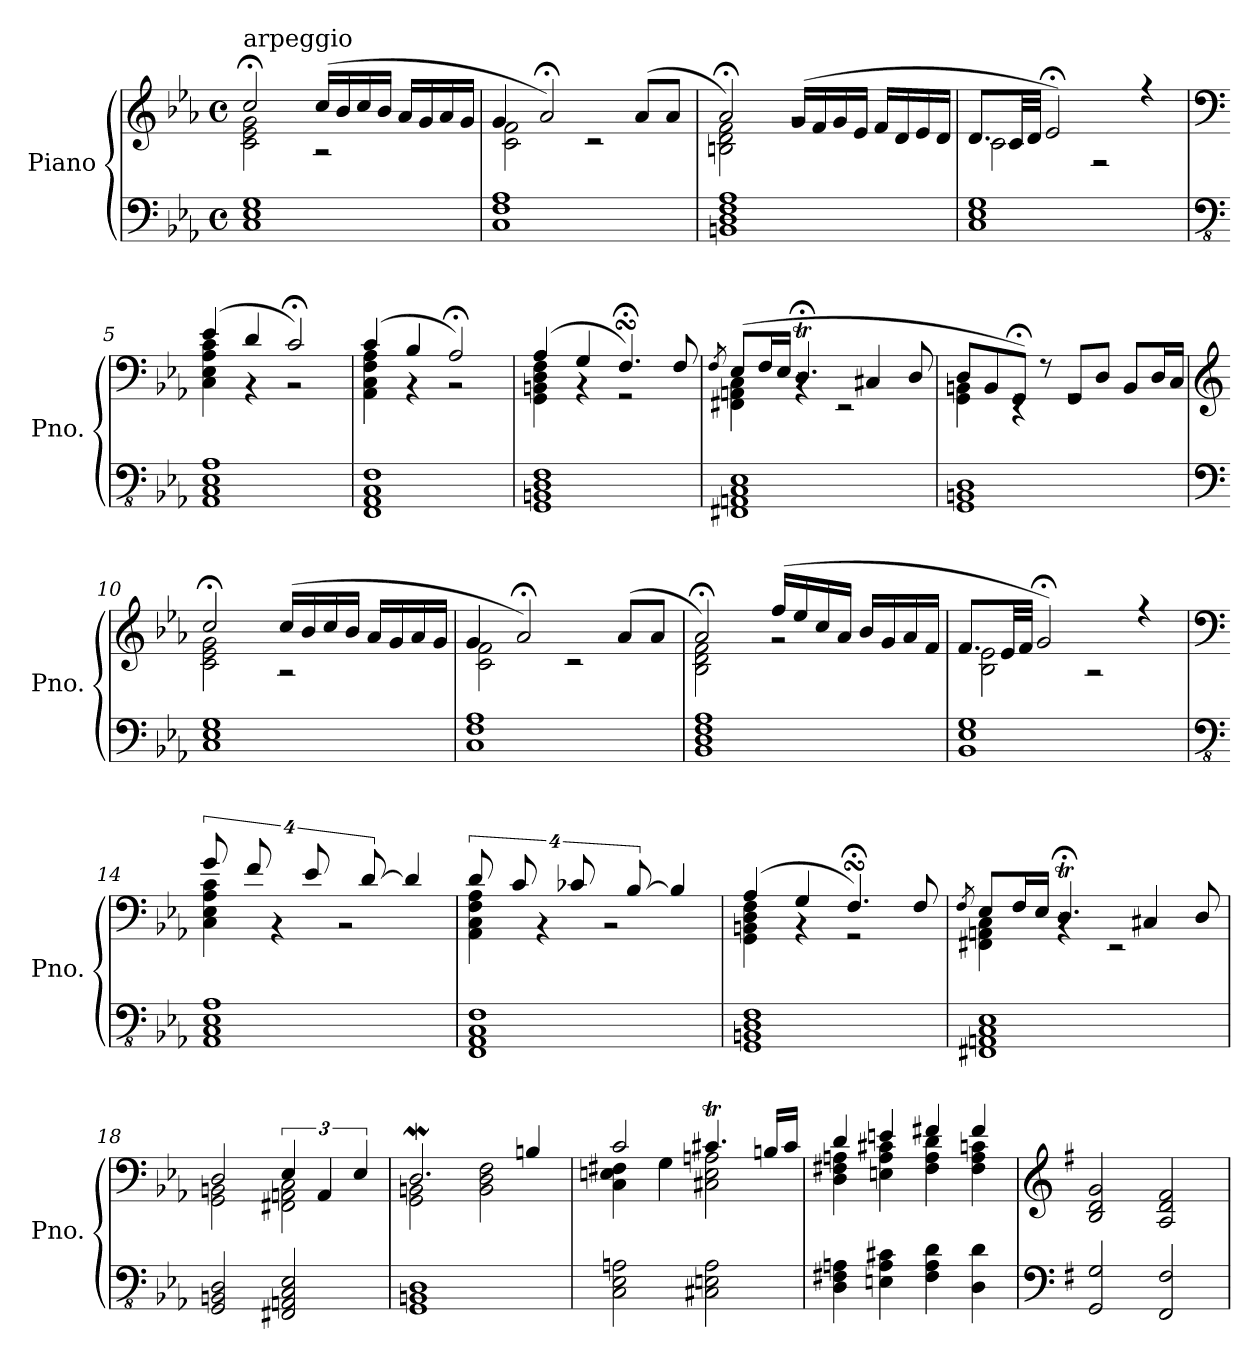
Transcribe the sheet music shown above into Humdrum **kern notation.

**kern	**kern
*part1	*part1
*staff2	*staff1
*I"Piano	*
*I'Pno.	*
*clefF4	*clefG2
*k[b-e-a-]	*k[b-e-a-]
*M4/4	*M4/4
*met(c)	*met(c)
=1	=1
*	*^
!	!LO:TX:a:t=arpeggio	!
1C 1E- 1G	2cc;</	2c\ 2e-\ 2g\
.	(16cc/LL	2r
.	16b-/	.
.	16cc/	.
.	16b-/JJ	.
.	16a-/LL	.
.	16g/	.
.	16a-/	.
.	16g/JJ	.
=2	=2	=2
1C 1F 1A-	4g/	2c\ 2f\
.	2a-;</)	.
.	.	2r
.	(>8a-/L	.
.	8a-/J	.
=3	=3	=3
1BBn 1D 1F 1A-	2a-;</)	2Bn\ 2d\ 2f\
.	(>16g/LL	2rg
.	16f/	.
.	16g/	.
.	16e-/JJ	.
.	16f/LL	.
.	16d/	.
.	16e-/	.
.	16d/JJ	.
=4	=4	=4
1C 1E- 1G	8.d/L	2c\
.	32c/LL	.
.	32d/JJJ	.
.	2e-;</)	.
.	.	2r
.	4r	.
=5	=5	=5
*clefFv4	*clefF4	*
1AAA- 1CC 1EE- 1AA-	(4e-/	4C\ 4E-\ 4A-\ 4c\
.	4d/	4r
.	2c;</)	2r
=6	=6	=6
1FFF 1AAA- 1CC 1FF	(4c/	4AA-\ 4C\ 4F\ 4A-\
.	4B-/	4r
.	2A-;</)	2r
!!LO:LB:g=z	!!
=7	=7	=7
1GGG 1BBBn 1DD 1FF	(4A-/	4GG\ 4BBn\ 4D\ 4F\
.	4G/	4r
.	4.F;<sSSS/)	2r
.	8F/	.
=8	=8	=8
.	8qF/	.
1FFF#X 1AAAn 1CC 1EE-	(8E-/L	4FF#X\ 4AAn\ 4C\
.	16F/L	.
.	16E-/JJ	.
.	4.D;<t/	4rBB
.	.	2r
.	4C#X/	.
.	8D/	.
=9	=9	=9
1GGG 1BBBn 1DD	8D/L	4GG\ 4BBn\
.	8BB/	.
.	8GG;</J)	4rEE
.	8r	.
.	8GG/L	2rGG
.	8D/J	.
.	8BB/L	.
.	16D/L	.
.	16C/JJ	.
=10	=10	=10
*clefF4	*clefG2	*
1C 1E- 1G	2cc;</	2c\ 2e-\ 2g\
.	(16cc/LL	2r
.	16b-/	.
.	16cc/	.
.	16b-/JJ	.
.	16a-/LL	.
.	16g/	.
.	16a-/	.
.	16g/JJ	.
=11	=11	=11
1C 1F 1A-	4g/	2c\ 2f\
.	2a-;</)	.
.	.	2r
.	(>8a-/L	.
.	8a-/J	.
!!LO:LB:g=z	!!
=12	=12	=12
1BB- 1D 1F 1A-	2a-;</)	2B-\ 2d\ 2f\
.	(>16ff/LL	2rg
.	16ee-/	.
.	16cc/	.
.	16a-/JJ	.
.	16b-/LL	.
.	16g/	.
.	16a-/	.
.	16f/JJ	.
=13	=13	=13
1BB- 1E- 1G	8.f/L	2B-\ 2e-\
.	32e-/LL	.
.	32f/JJJ	.
.	2g;</)	.
.	.	2r
.	4r	.
=14	=14	=14
*clefFv4	*clefF4	*
1AAA- 1CC 1EE- 1AA-	16%3g/	4C\ 4E-\ 4A-\ 4c\
.	16%3f/	.
.	.	4r
.	16%3e-/	.
.	.	2r
.	[16%3d/	.
.	4d/]	.
=15	=15	=15
1FFF 1AAA- 1CC 1FF	16%3d/	4AA-\ 4C\ 4F\ 4A-\
.	16%3c/	.
.	.	4r
.	16%3c-X/	.
.	.	2r
.	[16%3B-/	.
.	4B-/]	.
=16	=16	=16
1GGG 1BBBn 1DD 1FF	(4A-/	4GG\ 4BBn\ 4D\ 4F\
.	4G/	4r
.	4.F;<sSSS/)	2r
.	8F/	.
=17	=17	=17
.	8qF/	.
1FFF#X 1AAAn 1CC 1EE-	8E-/L	4FF#X\ 4AAn\ 4C\
.	16F/L	.
.	16E-/JJ	.
.	4.D;<t/	4rBB
.	.	2r
.	4C#X/	.
.	8D/	.
!!LO:LB:g=z	!!
=18	=18	=18
2GGG/ 2BBBn/ 2DD/	2D/	2GG\ 2BBn\
2FFF#X/ 2AAAn/ 2CC/ 2EE-/	6E-/	2FF#X\ 2AAn\ 2C\
.	6AA/	.
.	6E-/	.
=19	=19	=19
1GGG 1BBBn 1DD	2.DW/	2GG\ 2BBn\
.	.	2BB\ 2D\ 2F\
.	4Bn/	.
=20	=20	=20
2CC\ 2EE-\ 2AAn\	2c/	4C\ 4En\ 4F#X\
.	.	4G\
2CC#X\ 2EEn\ 2AA\	4.c#Xt/	2C#X\ 2E\ 2An\
.	16Bn/LL	.
.	16c#/JJ	.
=21	=21	=21
4DD\ 4FF#X\ 4AAn\	4d/	4D\ 4F#X\ 4An\
4EEn\ 4AA\ 4C#X\	4en/	4En\ 4A\ 4c#X\
4FF#\ 4AA\ 4D\	4f#X/	4F#\ 4A\ 4d\
4DD\ 4D\	4f#/	4F#\ 4A\ 4cn\
*	*v	*v
=22	=22
*clefF4	*clefG2
*k[f#]	*k[f#]
*	*^
!	!LO:TX:a:t=non-arpeggio	!
*	*v	*v
2GG/ 2G/	2B/ 2d/ 2g/
2FF#/ 2F#/	2A/ 2d/ 2f#/
=	=
*-	*-
